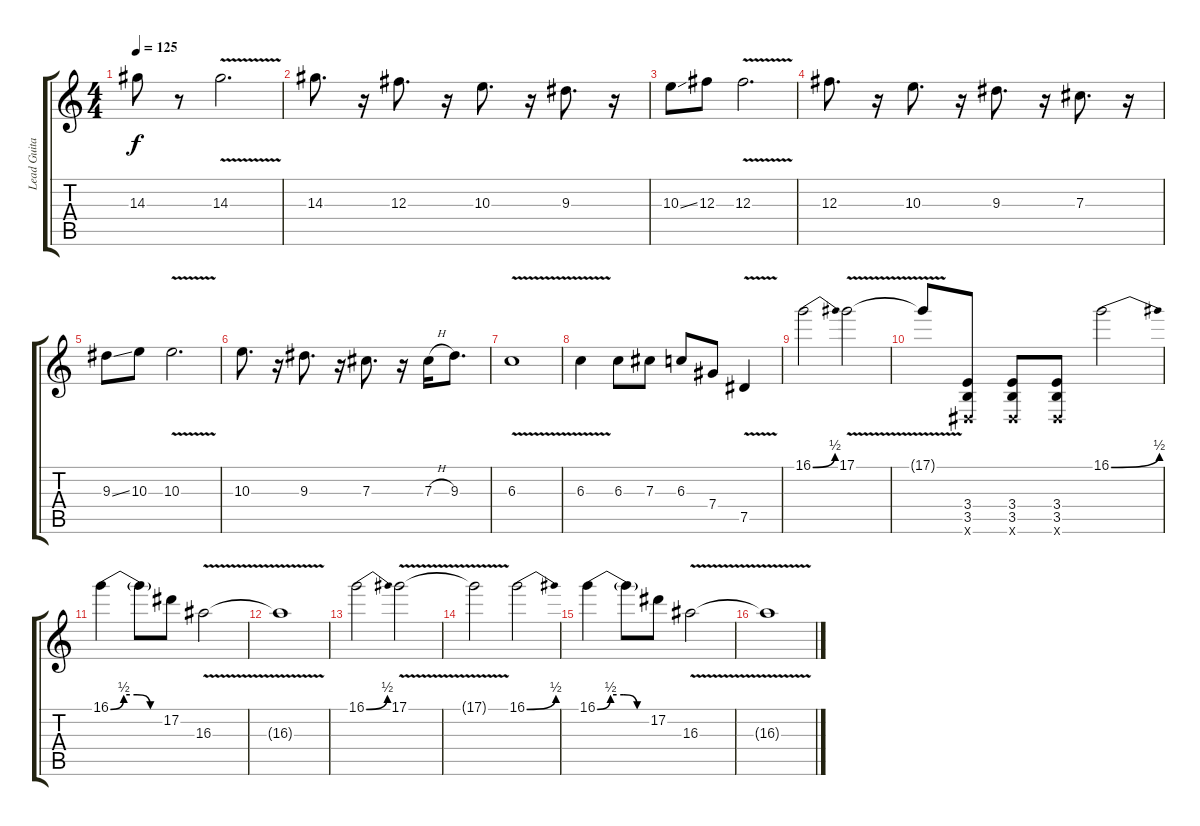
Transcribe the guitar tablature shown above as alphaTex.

\track ("Lead Guitar" "Lead Guita") {instrument distortionguitar}
\staff {score tabs}
\tuning (Eb4 Bb3 Gb3 Db3 Ab2 Eb2) {hide}
\ts (4 4)
\tempo 125
\clef g2
\ks c
14.3.8{dy f} r.8 14.3{v}.2{d} |
14.3.8{d} r.16 12.3.8{d} r.16 10.3.8{d} r.16 9.3.8{d} r.16 |
10.3{ss}.8 12.3.8 12.3{v}.2{d} |
12.3.8{d} r.16 10.3.8{d} r.16 9.3.8{d} r.16 7.3.8{d} r.16 |
9.3{ss}.8 10.3.8 10.3{v}.2{d} |
10.3.8{d} r.16 9.3.8{d} r.16 7.3.8{d} r.16 7.3{h}.16 9.3.8{d} |
6.3{v}.1 |
6.3{v}.4 6.3.8 7.3.8 6.3.8 7.4.8 7.5{v}.4 |
16.1{be (bend 0 0 60 2)}.2 17.1{v}.2 |
17.1{t}.8 (3.4 3.5 0.6{x}).8 (3.4 3.5 0.6{x}).8 (3.4 3.5 0.6{x}).8 16.1{be (bend 0 0 60 2)}.2 |
16.1{be (custom 0 0 15 2 30 2 45 0 60 0)}.4 16.1{t}.8 17.2.8 16.3{v}.2 |
16.3{t}.1 |
16.1{be (bend 0 0 60 2)}.2 17.1{v}.2 |
17.1{t}.2 16.1{be (bend 0 0 60 2)}.2 |
16.1{be (custom 0 0 15 2 30 2 45 0 60 0)}.4 16.1{t}.8 17.2.8 16.3{v}.2 |
16.3{t}.1
